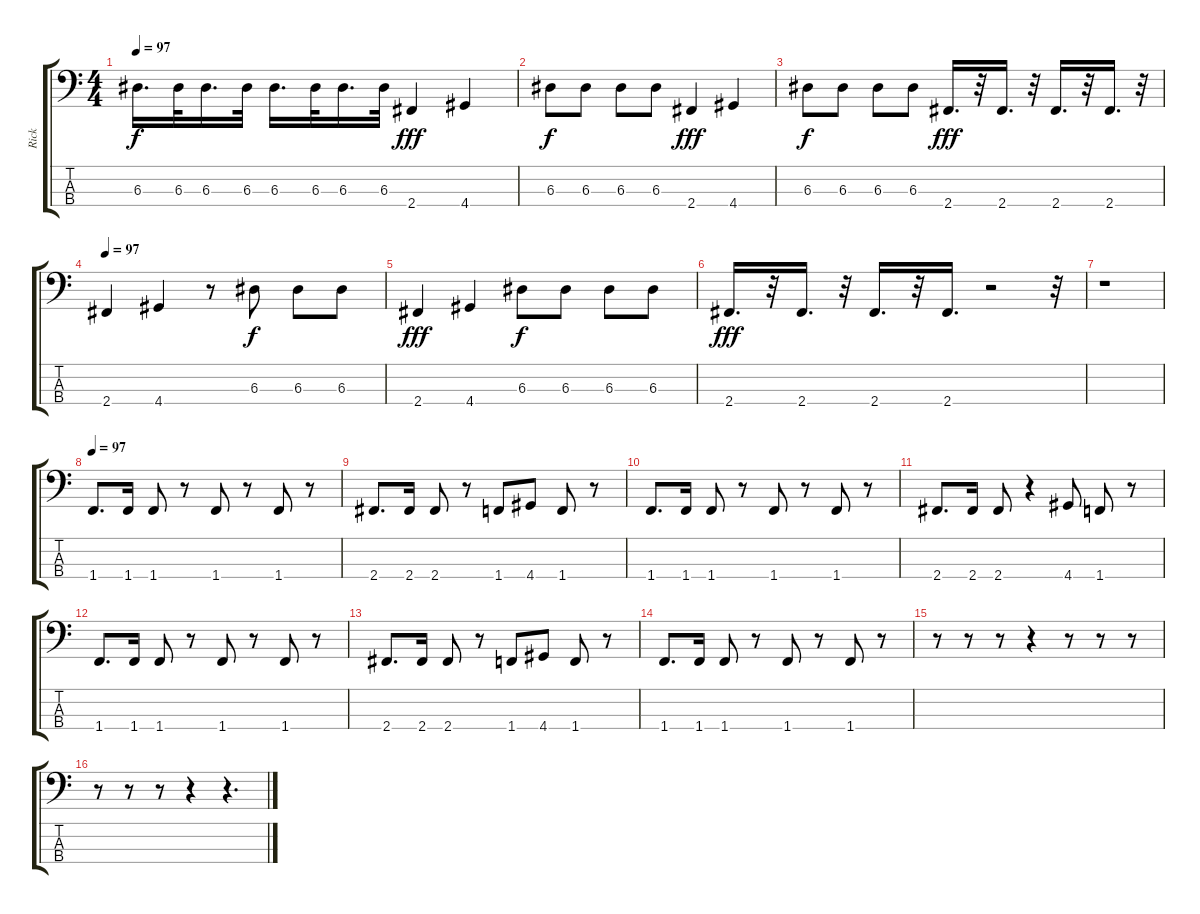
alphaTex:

\track ("Rick" "Rick") {instrument electricbassfinger}
\staff {score tabs}
\tuning (G2 D2 A1 E1) {hide}
\ts (4 4)
\tempo 97
\clef f4
\ks c
6.3.16{d dy f} 6.3.32 6.3.16{d} 6.3.32 6.3.16{d} 6.3.32 6.3.16{d} 6.3.32 2.4.4{dy fff} 4.4.4 |
6.3.8{dy f} 6.3.8 6.3.8 6.3.8 2.4.4{dy fff} 4.4.4 |
6.3.8{dy f} 6.3.8 6.3.8 6.3.8 2.4.16{d dy fff} r.32 2.4.16{d} r.32 2.4.16{d} r.32 2.4.16{d} r.32 |
\tempo 97
2.4.4 4.4.4 r.8 6.3.8{dy f} 6.3.8 6.3.8 |
2.4.4{dy fff} 4.4.4 6.3.8{dy f} 6.3.8 6.3.8 6.3.8 |
2.4.16{d dy fff} r.32 2.4.16{d} r.32 2.4.16{d} r.32 2.4.16{d} r.2 r.32 |
r.1 |
\tempo 97
1.4.8{d} 1.4.16 1.4.8 r.8 1.4.8 r.8 1.4.8 r.8 |
2.4.8{d} 2.4.16 2.4.8 r.8 1.4.8 4.4.8 1.4.8 r.8 |
1.4.8{d} 1.4.16 1.4.8 r.8 1.4.8 r.8 1.4.8 r.8 |
2.4.8{d} 2.4.16 2.4.8 r.4 4.4.8 1.4.8 r.8 |
1.4.8{d} 1.4.16 1.4.8 r.8 1.4.8 r.8 1.4.8 r.8 |
2.4.8{d} 2.4.16 2.4.8 r.8 1.4.8 4.4.8 1.4.8 r.8 |
1.4.8{d} 1.4.16 1.4.8 r.8 1.4.8 r.8 1.4.8 r.8 |
r.8 r.8 r.8 r.4 r.8 r.8 r.8 |
r.8 r.8 r.8 r.4 r.4{d}
